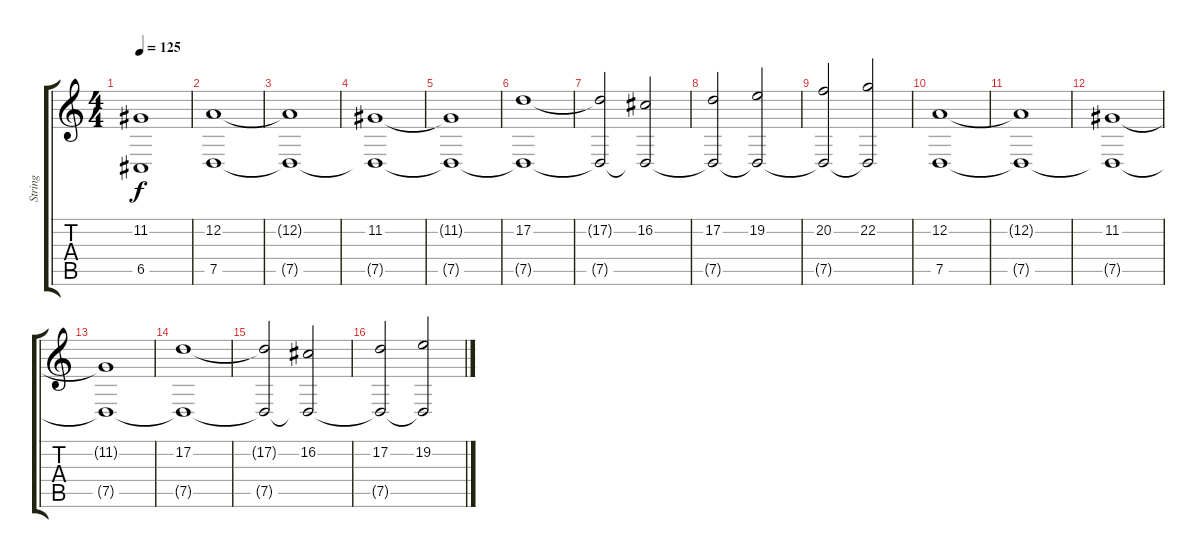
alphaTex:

\track ("String" "String") {instrument stringensemble1}
\staff {score tabs}
\tuning (D4 A3 F3 C3 G2 D2) {hide}
\ts (4 4)
\tempo 125
\clef g2
\ks c
(11.2{t} 6.5{t}).1{dy f} |
(12.2 7.5).1 |
(12.2{t} 7.5{t}).1 |
(11.2 7.5{t}).1 |
(11.2{t} 7.5{t}).1 |
(17.2 7.5{t}).1 |
(17.2{t} 7.5{t}).2 (16.2 7.5{t}).2 |
(17.2 7.5{t}).2 (19.2 7.5{t}).2 |
(20.2 7.5{t}).2 (22.2 7.5{t}).2 |
(12.2 7.5).1{volume 10} |
(12.2{t} 7.5{t}).1 |
(11.2 7.5{t}).1 |
(11.2{t} 7.5{t}).1 |
(17.2 7.5{t}).1 |
(17.2{t} 7.5{t}).2 (16.2 7.5{t}).2 |
(17.2 7.5{t}).2 (19.2 7.5{t}).2
